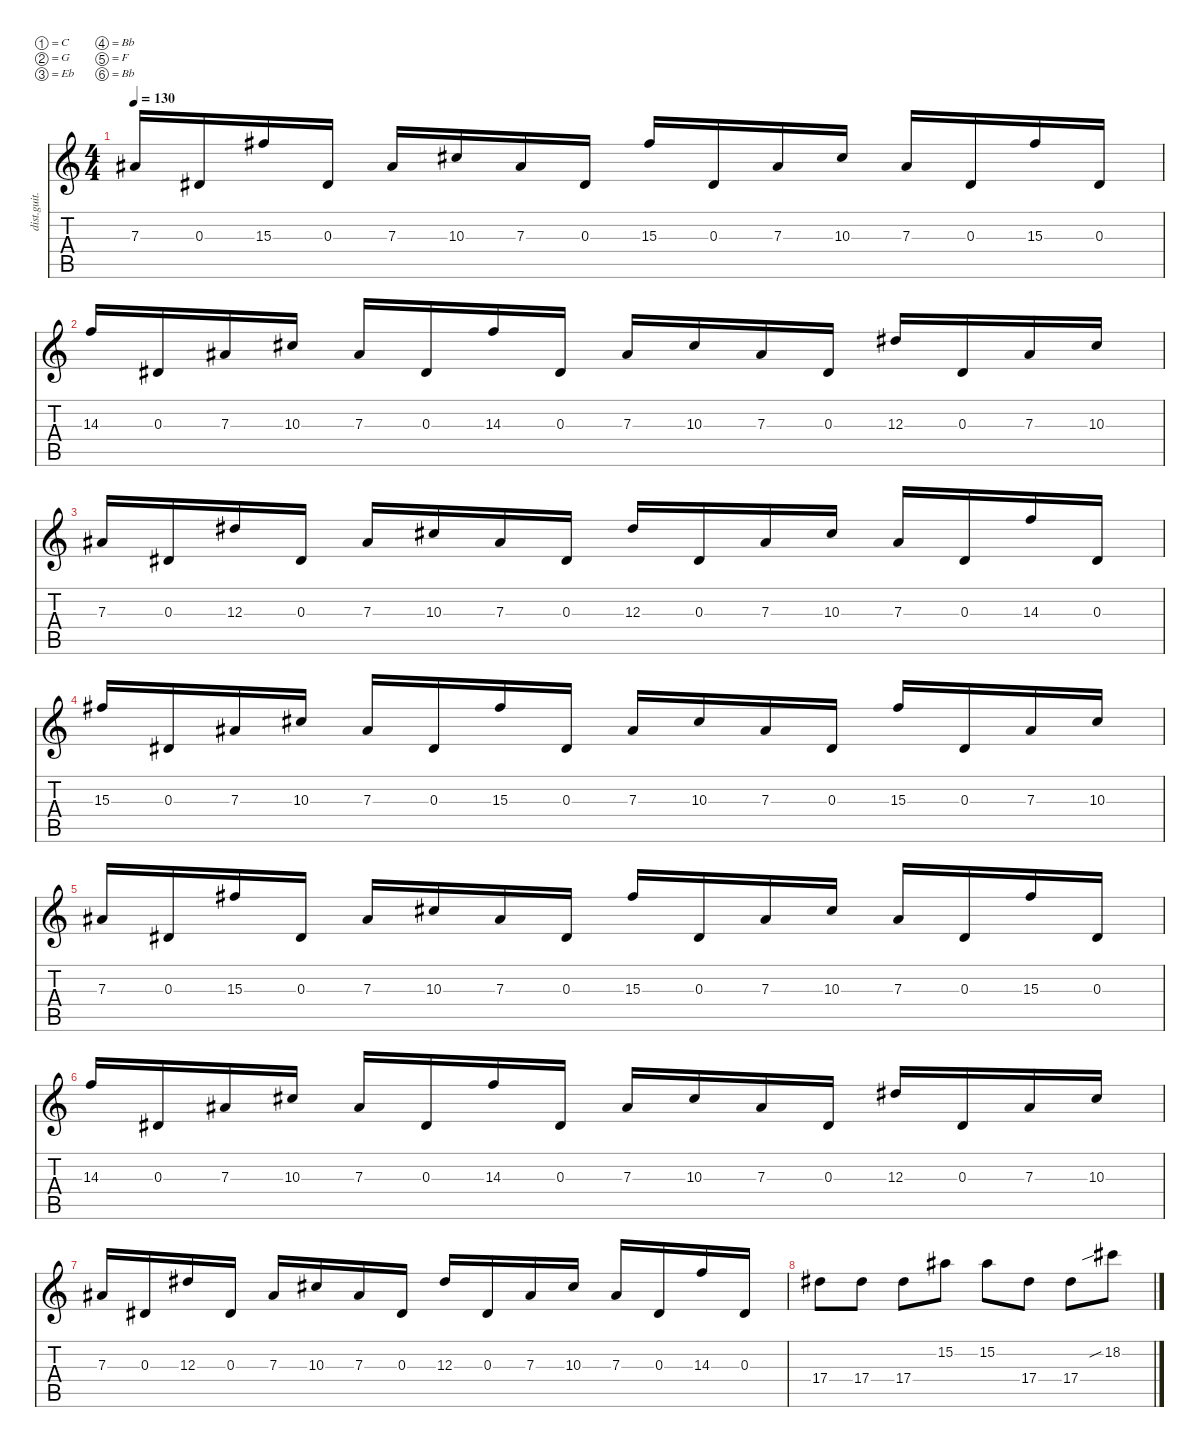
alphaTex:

\defaultSystemsLayout 4
\hideDynamics
\bracketExtendMode nobrackets
\otherSystemsTrackNameOrientation horizontal
\track ("Distortion Guitar" "dist.guit.") {instrument distortionguitar}
\staff {score tabs}
\tuning (C4 G3 Eb3 Bb2 F2 Bb1)
\ts (4 4)
\tempo 130
\clef g2
\ks c
7.3{acc #}.16{dy mf beam Up} 0.3{acc #}.16{beam Up} 15.3{acc #}.16{beam Up} 0.3{acc #}.16{beam Up} 7.3{acc #}.16{beam Up} 10.3{acc #}.16{beam Up} 7.3{acc #}.16{beam Up} 0.3{acc #}.16{beam Up} 15.3{acc #}.16{beam Up} 0.3{acc #}.16{beam Up} 7.3{acc #}.16{beam Up} 10.3{acc #}.16{beam Up} 7.3{acc #}.16{beam Up} 0.3{acc #}.16{beam Up} 15.3{acc #}.16{beam Up} 0.3{acc #}.16{beam Up} |
14.3.16{beam Up} 0.3{acc #}.16{beam Up} 7.3{acc #}.16{beam Up} 10.3{acc #}.16{beam Up} 7.3{acc #}.16{beam Up} 0.3{acc #}.16{beam Up} 14.3.16{beam Up} 0.3{acc #}.16{beam Up} 7.3{acc #}.16{beam Up} 10.3{acc #}.16{beam Up} 7.3{acc #}.16{beam Up} 0.3{acc #}.16{beam Up} 12.3{acc #}.16{beam Up} 0.3{acc #}.16{beam Up} 7.3{acc #}.16{beam Up} 10.3{acc #}.16{beam Up} |
7.3{acc #}.16{beam Up} 0.3{acc #}.16{beam Up} 12.3{acc #}.16{beam Up} 0.3{acc #}.16{beam Up} 7.3{acc #}.16{beam Up} 10.3{acc #}.16{beam Up} 7.3{acc #}.16{beam Up} 0.3{acc #}.16{beam Up} 12.3{acc #}.16{beam Up} 0.3{acc #}.16{beam Up} 7.3{acc #}.16{beam Up} 10.3{acc #}.16{beam Up} 7.3{acc #}.16{beam Up} 0.3{acc #}.16{beam Up} 14.3.16{beam Up} 0.3{acc #}.16{beam Up} |
15.3{acc #}.16{beam Up} 0.3{acc #}.16{beam Up} 7.3{acc #}.16{beam Up} 10.3{acc #}.16{beam Up} 7.3{acc #}.16{beam Up} 0.3{acc #}.16{beam Up} 15.3{acc #}.16{beam Up} 0.3{acc #}.16{beam Up} 7.3{acc #}.16{beam Up} 10.3{acc #}.16{beam Up} 7.3{acc #}.16{beam Up} 0.3{acc #}.16{beam Up} 15.3{acc #}.16{beam Up} 0.3{acc #}.16{beam Up} 7.3{acc #}.16{beam Up} 10.3{acc #}.16{beam Up} |
7.3{acc #}.16{beam Up} 0.3{acc #}.16{beam Up} 15.3{acc #}.16{beam Up} 0.3{acc #}.16{beam Up} 7.3{acc #}.16{beam Up} 10.3{acc #}.16{beam Up} 7.3{acc #}.16{beam Up} 0.3{acc #}.16{beam Up} 15.3{acc #}.16{beam Up} 0.3{acc #}.16{beam Up} 7.3{acc #}.16{beam Up} 10.3{acc #}.16{beam Up} 7.3{acc #}.16{beam Up} 0.3{acc #}.16{beam Up} 15.3{acc #}.16{beam Up} 0.3{acc #}.16{beam Up} |
14.3.16{beam Up} 0.3{acc #}.16{beam Up} 7.3{acc #}.16{beam Up} 10.3{acc #}.16{beam Up} 7.3{acc #}.16{beam Up} 0.3{acc #}.16{beam Up} 14.3.16{beam Up} 0.3{acc #}.16{beam Up} 7.3{acc #}.16{beam Up} 10.3{acc #}.16{beam Up} 7.3{acc #}.16{beam Up} 0.3{acc #}.16{beam Up} 12.3{acc #}.16{beam Up} 0.3{acc #}.16{beam Up} 7.3{acc #}.16{beam Up} 10.3{acc #}.16{beam Up} |
7.3{acc #}.16{beam Up} 0.3{acc #}.16{beam Up} 12.3{acc #}.16{beam Up} 0.3{acc #}.16{beam Up} 7.3{acc #}.16{beam Up} 10.3{acc #}.16{beam Up} 7.3{acc #}.16{beam Up} 0.3{acc #}.16{beam Up} 12.3{acc #}.16{beam Up} 0.3{acc #}.16{beam Up} 7.3{acc #}.16{beam Up} 10.3{acc #}.16{beam Up} 7.3{acc #}.16{beam Up} 0.3{acc #}.16{beam Up} 14.3.16{beam Up} 0.3{acc #}.16{beam Up} |
17.4{acc #}.8{beam Down} 17.4{acc #}.8{beam Down} 17.4{acc #}.8{beam Down} 15.2{acc #}.8{beam Down} 15.2{acc #}.8{beam Down} 17.4{acc #}.8{beam Down} 17.4{acc #}.8{beam Down} 18.2{sib acc #}.8{beam Down}
